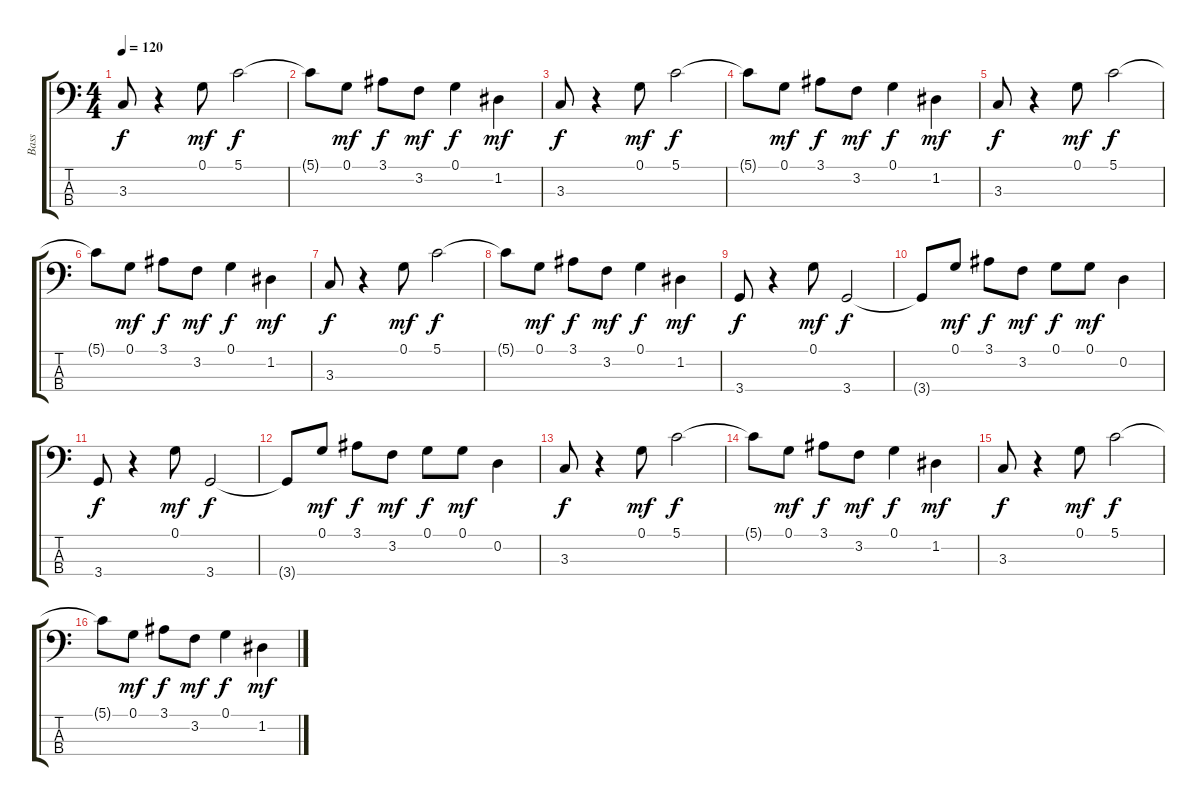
\track ("Bass" "Bass") {instrument electricbassfinger}
\staff {score tabs}
\tuning (G2 D2 A1 E1) {hide}
\ts (4 4)
\tempo 120
\clef f4
\ks c
3.3.8{dy f} r.4 0.1.8{dy mf} 5.1.2{dy f} |
5.1{t}.8 0.1.8{dy mf} 3.1.8{dy f} 3.2.8{dy mf} 0.1.4{dy f} 1.2.4{dy mf} |
3.3.8{dy f} r.4 0.1.8{dy mf} 5.1.2{dy f} |
5.1{t}.8 0.1.8{dy mf} 3.1.8{dy f} 3.2.8{dy mf} 0.1.4{dy f} 1.2.4{dy mf} |
3.3.8{dy f} r.4 0.1.8{dy mf} 5.1.2{dy f} |
5.1{t}.8 0.1.8{dy mf} 3.1.8{dy f} 3.2.8{dy mf} 0.1.4{dy f} 1.2.4{dy mf} |
3.3.8{dy f} r.4 0.1.8{dy mf} 5.1.2{dy f} |
5.1{t}.8 0.1.8{dy mf} 3.1.8{dy f} 3.2.8{dy mf} 0.1.4{dy f} 1.2.4{dy mf} |
3.4.8{dy f} r.4 0.1.8{dy mf} 3.4.2{dy f} |
3.4{t}.8 0.1.8{dy mf} 3.1.8{dy f} 3.2.8{dy mf} 0.1.8{dy f} 0.1.8{dy mf} 0.2.4 |
3.4.8{dy f} r.4 0.1.8{dy mf} 3.4.2{dy f} |
3.4{t}.8 0.1.8{dy mf} 3.1.8{dy f} 3.2.8{dy mf} 0.1.8{dy f} 0.1.8{dy mf} 0.2.4 |
3.3.8{dy f} r.4 0.1.8{dy mf} 5.1.2{dy f} |
5.1{t}.8 0.1.8{dy mf} 3.1.8{dy f} 3.2.8{dy mf} 0.1.4{dy f} 1.2.4{dy mf} |
3.3.8{dy f} r.4 0.1.8{dy mf} 5.1.2{dy f} |
5.1{t}.8 0.1.8{dy mf} 3.1.8{dy f} 3.2.8{dy mf} 0.1.4{dy f} 1.2.4{dy mf}
